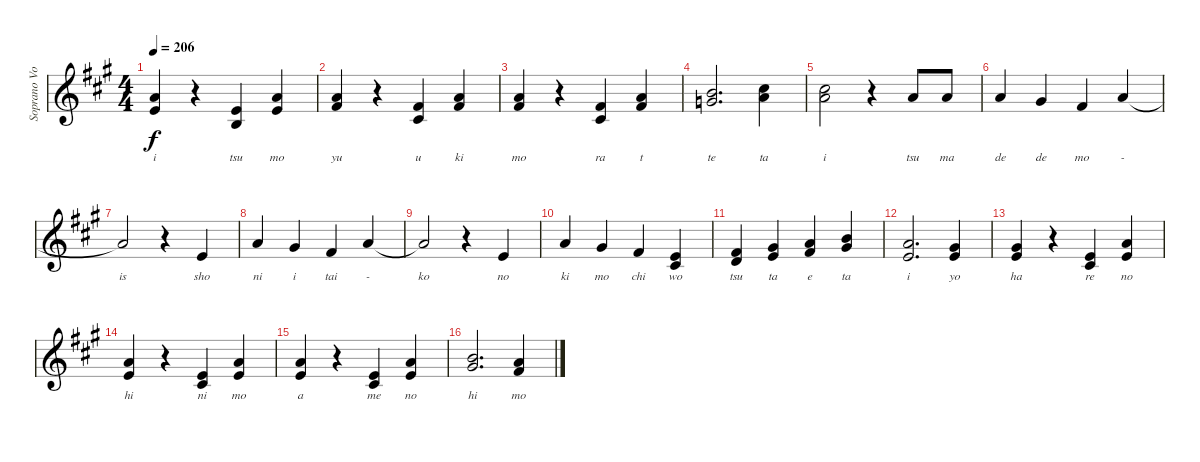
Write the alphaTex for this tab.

\track ("Soprano Voice" "Soprano Vo") {instrument altosax}
\staff {score}
\tuning (E4 B3 G3 D3 A2 E2 B1) {hide}
\ts (4 4)
\tempo 206
\clef g2
\ks a
(0.1 10.2).4{lyrics (0 "i") lyrics (1 "") lyrics (2 "") lyrics (3 "") lyrics (4 "") dy f} r.4 (0.1 0.2).4{lyrics (0 "tsu") lyrics (1 "") lyrics (2 "") lyrics (3 "") lyrics (4 "")} (0.1 10.2).4{lyrics (0 "mo") lyrics (1 "") lyrics (2 "") lyrics (3 "") lyrics (4 "")} |
(5.1 7.2).4{lyrics (0 "yu") lyrics (1 "") lyrics (2 "") lyrics (3 "") lyrics (4 "")} r.4 (2.1 2.2).4{lyrics (0 "u") lyrics (1 "") lyrics (2 "") lyrics (3 "") lyrics (4 "")} (2.1 10.2).4{lyrics (0 "ki") lyrics (1 "") lyrics (2 "") lyrics (3 "") lyrics (4 "")} |
(5.1 7.2).4{lyrics (0 "mo") lyrics (1 "") lyrics (2 "") lyrics (3 "") lyrics (4 "")} r.4 (2.1 2.2).4{lyrics (0 "ra") lyrics (1 "") lyrics (2 "") lyrics (3 "") lyrics (4 "")} (2.1 10.2).4{lyrics (0 "t") lyrics (1 "") lyrics (2 "") lyrics (3 "") lyrics (4 "")} |
(7.1 8.2).2{d lyrics (0 "te") lyrics (1 "") lyrics (2 "") lyrics (3 "") lyrics (4 "")} (5.1 14.2).4{lyrics (0 "ta") lyrics (1 "") lyrics (2 "") lyrics (3 "") lyrics (4 "")} |
(9.1 10.2).2{lyrics (0 "i") lyrics (1 "") lyrics (2 "") lyrics (3 "") lyrics (4 "")} r.4 5.1.8{lyrics (0 "tsu") lyrics (1 "") lyrics (2 "") lyrics (3 "") lyrics (4 "")} 5.1.8{lyrics (0 "ma") lyrics (1 "") lyrics (2 "") lyrics (3 "") lyrics (4 "")} |
5.1.4{lyrics (0 "de") lyrics (1 "") lyrics (2 "") lyrics (3 "") lyrics (4 "")} 4.1.4{lyrics (0 "de") lyrics (1 "") lyrics (2 "") lyrics (3 "") lyrics (4 "")} 2.1.4{lyrics (0 "mo") lyrics (1 "") lyrics (2 "") lyrics (3 "") lyrics (4 "")} 5.1.4{lyrics (0 "-") lyrics (1 "") lyrics (2 "") lyrics (3 "") lyrics (4 "")} |
5.1{t}.2{lyrics (0 "is") lyrics (1 "") lyrics (2 "") lyrics (3 "") lyrics (4 "")} r.4 0.1.4{lyrics (0 "sho") lyrics (1 "") lyrics (2 "") lyrics (3 "") lyrics (4 "")} |
5.1.4{lyrics (0 "ni") lyrics (1 "") lyrics (2 "") lyrics (3 "") lyrics (4 "")} 4.1.4{lyrics (0 "i") lyrics (1 "") lyrics (2 "") lyrics (3 "") lyrics (4 "")} 2.1.4{lyrics (0 "tai") lyrics (1 "") lyrics (2 "") lyrics (3 "") lyrics (4 "")} 5.1.4{lyrics (0 "-") lyrics (1 "") lyrics (2 "") lyrics (3 "") lyrics (4 "")} |
5.1{t}.2{lyrics (0 "ko") lyrics (1 "") lyrics (2 "") lyrics (3 "") lyrics (4 "")} r.4 0.1.4{lyrics (0 "no") lyrics (1 "") lyrics (2 "") lyrics (3 "") lyrics (4 "")} |
5.1.4{lyrics (0 "ki") lyrics (1 "") lyrics (2 "") lyrics (3 "") lyrics (4 "")} 4.1.4{lyrics (0 "mo") lyrics (1 "") lyrics (2 "") lyrics (3 "") lyrics (4 "")} 2.1.4{lyrics (0 "chi") lyrics (1 "") lyrics (2 "") lyrics (3 "") lyrics (4 "")} (0.1 2.2).4{lyrics (0 "wo") lyrics (1 "") lyrics (2 "") lyrics (3 "") lyrics (4 "")} |
(2.1 3.2).4{lyrics (0 "tsu") lyrics (1 "") lyrics (2 "") lyrics (3 "") lyrics (4 "")} (0.1 9.2).4{lyrics (0 "ta") lyrics (1 "") lyrics (2 "") lyrics (3 "") lyrics (4 "")} (2.1 10.2).4{lyrics (0 "e") lyrics (1 "") lyrics (2 "") lyrics (3 "") lyrics (4 "")} (4.1 12.2).4{lyrics (0 "ta") lyrics (1 "") lyrics (2 "") lyrics (3 "") lyrics (4 "")} |
(5.1 5.2).2{d lyrics (0 "i") lyrics (1 "") lyrics (2 "") lyrics (3 "") lyrics (4 "")} (0.1 9.2).4{lyrics (0 "yo") lyrics (1 "") lyrics (2 "") lyrics (3 "") lyrics (4 "")} |
(4.1 5.2).4{lyrics (0 "ha") lyrics (1 "") lyrics (2 "") lyrics (3 "") lyrics (4 "")} r.4 (0.1 2.2).4{lyrics (0 "re") lyrics (1 "") lyrics (2 "") lyrics (3 "") lyrics (4 "")} (0.1 10.2).4{lyrics (0 "no") lyrics (1 "") lyrics (2 "") lyrics (3 "") lyrics (4 "")} |
(5.1 5.2).4{lyrics (0 "hi") lyrics (1 "") lyrics (2 "") lyrics (3 "") lyrics (4 "")} r.4 (0.1 2.2).4{lyrics (0 "ni") lyrics (1 "") lyrics (2 "") lyrics (3 "") lyrics (4 "")} (0.1 10.2).4{lyrics (0 "mo") lyrics (1 "") lyrics (2 "") lyrics (3 "") lyrics (4 "")} |
(5.1 5.2).4{lyrics (0 "a") lyrics (1 "") lyrics (2 "") lyrics (3 "") lyrics (4 "")} r.4 (0.1 2.2).4{lyrics (0 "me") lyrics (1 "") lyrics (2 "") lyrics (3 "") lyrics (4 "")} (0.1 10.2).4{lyrics (0 "no") lyrics (1 "") lyrics (2 "") lyrics (3 "") lyrics (4 "")} |
(7.1 9.2).2{d lyrics (0 "hi") lyrics (1 "") lyrics (2 "") lyrics (3 "") lyrics (4 "")} (5.1 7.2).4{lyrics (0 "mo") lyrics (1 "") lyrics (2 "") lyrics (3 "") lyrics (4 "")}
